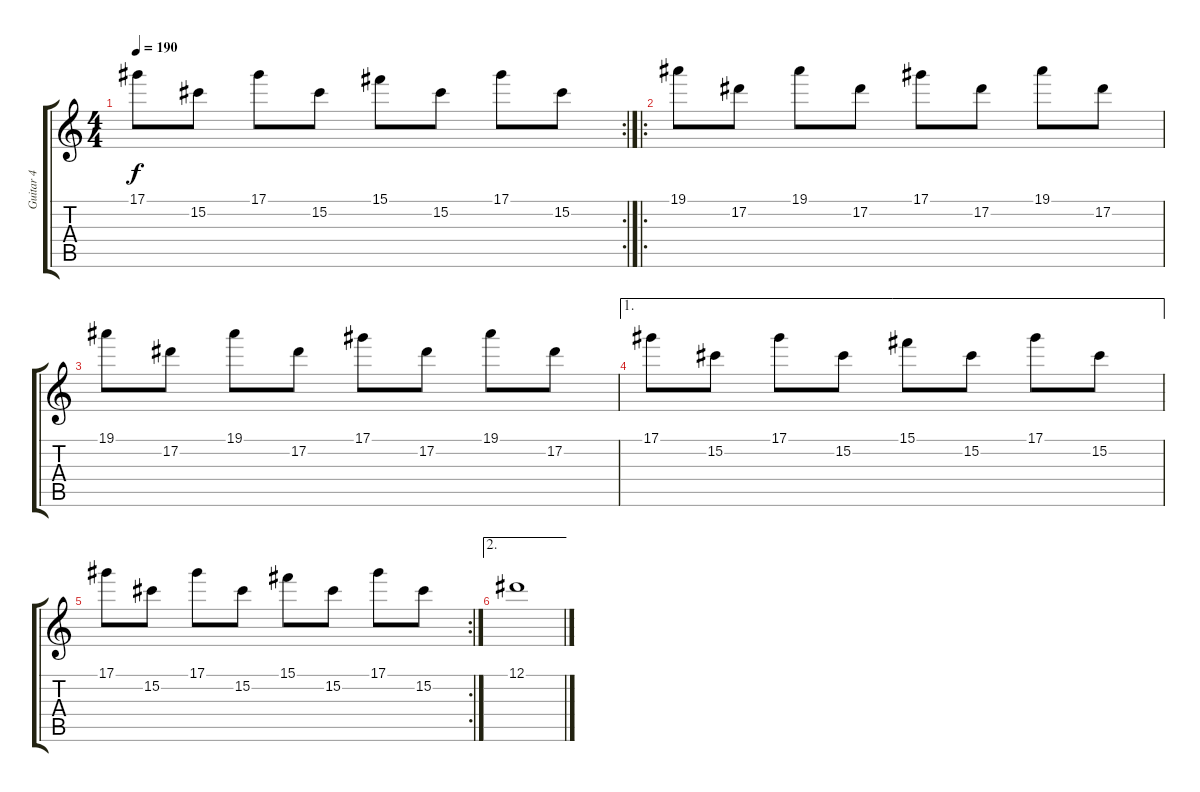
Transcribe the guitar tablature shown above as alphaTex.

\track ("Guitar 4" "Guitar 4") {instrument distortionguitar}
\staff {score tabs}
\tuning (Eb4 Bb3 Gb3 Db3 Ab2 Eb2) {hide}
\rc 2
\ts (4 4)
\tempo 190
\clef g2
\ks c
17.1.8{dy f} 15.2.8 17.1.8 15.2.8 15.1.8 15.2.8 17.1.8 15.2.8 |
\ro
19.1.8 17.2.8 19.1.8 17.2.8 17.1.8 17.2.8 19.1.8 17.2.8 |
19.1.8 17.2.8 19.1.8 17.2.8 17.1.8 17.2.8 19.1.8 17.2.8 |
\ae 1
17.1.8 15.2.8 17.1.8 15.2.8 15.1.8 15.2.8 17.1.8 15.2.8 |
\rc 2
17.1.8 15.2.8 17.1.8 15.2.8 15.1.8 15.2.8 17.1.8 15.2.8 |
\ae 2
12.1.1
